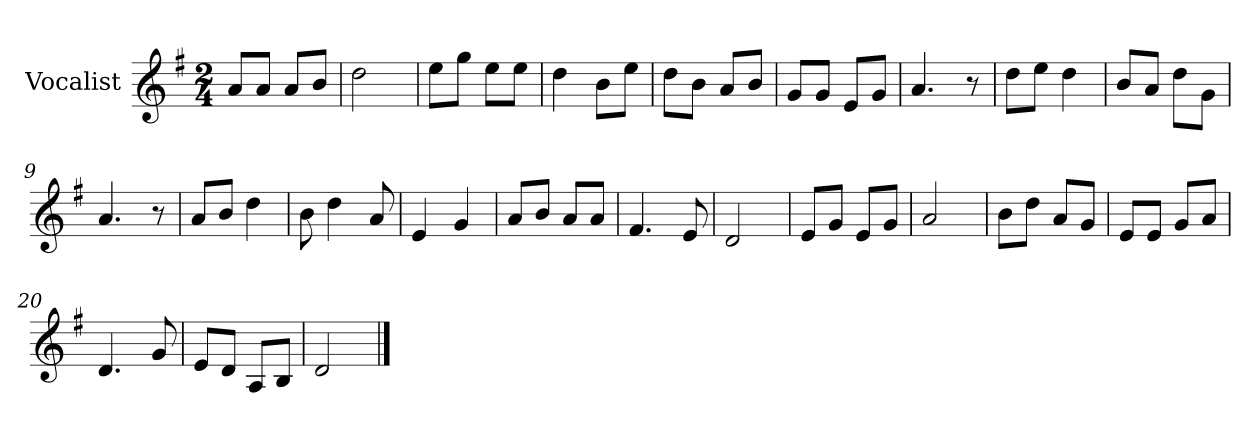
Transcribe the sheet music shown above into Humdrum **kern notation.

**kern
*part1
*staff1
*I"Vocalist
*k[f#]
*G:
*M2/4
=
8aL
8aJ
8aL
8bJ
=1
2dd
=2
8eeL
8ggJ
8eeL
8eeJ
=3
4dd
8bL
8eeJ
=4
8ddL
8bJ
8aL
8bJ
=5
8gL
8gJ
8eL
8gJ
=6
4.a
8r
=7
8ddL
8eeJ
4dd
=8
8bL
8aJ
8ddL
8gJ
=9
4.a
8r
=10
8aL
8bJ
4dd
=11
8b
4dd
8a
=12
4e
4g
=13
8aL
8bJ
8aL
8aJ
=14
4.f#
8e
=15
2d
=16
8eL
8gJ
8eL
8gJ
=17
2a
=18
8bL
8ddJ
8aL
8gJ
=19
8eL
8eJ
8gL
8aJ
=20
4.d
8g
=21
8eL
8dJ
8AL
8BJ
=22
2d
==
*-
